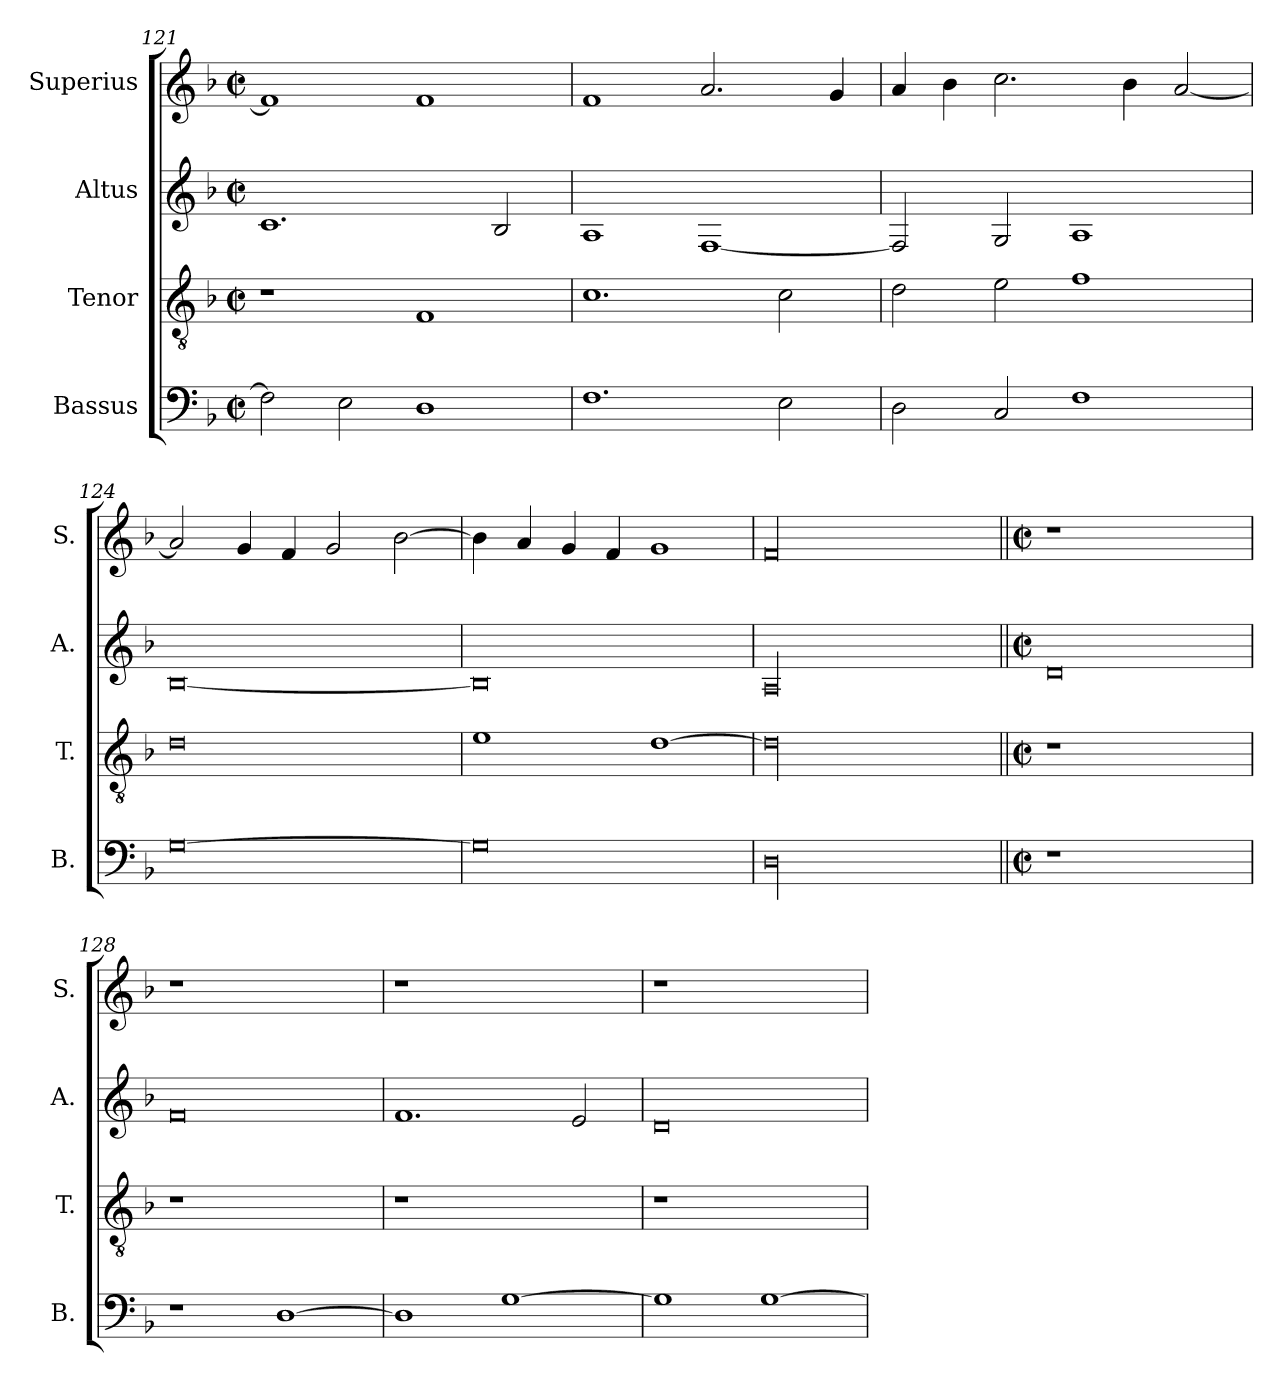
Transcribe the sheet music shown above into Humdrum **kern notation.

**kern	**kern	**kern	**kern
*part4	*part3	*part2	*part1
*staff4	*staff3	*staff2	*staff1
*I"Bassus	*I"Tenor	*I"Altus	*I"Superius
*I'B.	*I'T.	*I'A.	*I'S.
!!LO:LB:g=z
*clefF4	*clefGv2	*clefG2	*clefG2
*	*ITrd7c12	*	*
*k[b-]	*k[b-]	*k[b-]	*k[b-]
*F:	*F:	*F:	*F:
*M2/2	*M2/2	*M2/2	*M2/2
*met(c|)	*met(c|)	*met(c|)	*met(c|)
=121	=121	=121	=121
2Fi\]	1r	1.ci	1fi]
2Ei\	.	.	.
1Di	1FFi	.	1fi
.	.	2B-i/	.
=122	=122	=122	=122
1.Fi	1.Ci	1Ai	1fi
.	.	[<1Fi	2.ai/
2Ei\	2Ci\	.	.
.	.	.	4gi/
=123	=123	=123	=123
2Di\	2Di\	2Fi/]	4ai/
.	.	.	4b-i\
2Ci/	2Ei\	2Gi/	2.cci\
1Fi	1Fi	1Ai	.
.	.	.	4b-i\
.	.	.	[<2ai/
!!LO:PB:g=z
=124	=124	=124	=124
[>0Gi	0Di	[<0B-i	2ai/]
.	.	.	4gi/
.	.	.	4fi/
.	.	.	2gi/
.	.	.	[>2b-i\
=125	=125	=125	=125
0Gi]	1Ei	0B-i]	4b-i\]
.	.	.	4ai/
.	.	.	4gi/
.	.	.	4fi/
.	[>1Di	.	1gi
=126	=126	=126	=126
00Di	00Di]	00Ai	00fi
!!LO:LB:g=z
=127||	=127||	=127||	=127||
*M2/2	*M2/2	*M2/2	*M2/2
*met(c|)	*met(c|)	*met(c|)	*met(c|)
!LO:N:vis=1	!LO:N:vis=1	!	!LO:N:vis=1
1r	1r	0di	1r
1ryy	1ryy	.	1ryy
=128	=128	=128	=128
!	!LO:N:vis=1	!	!LO:N:vis=1
1r	1r	0fi	1r
[>1Di	1ryy	.	1ryy
=129	=129	=129	=129
!	!LO:N:vis=1	!	!LO:N:vis=1
1Di]	1r	1.fi	1r
[>1Gi	1ryy	.	1ryy
.	.	2ei/	.
=130	=130	=130	=130
!	!LO:N:vis=1	!	!LO:N:vis=1
1Gi]	1r	0di	1r
[>1Gi	1ryy	.	1ryy
=	=	=	=
*-	*-	*-	*-
